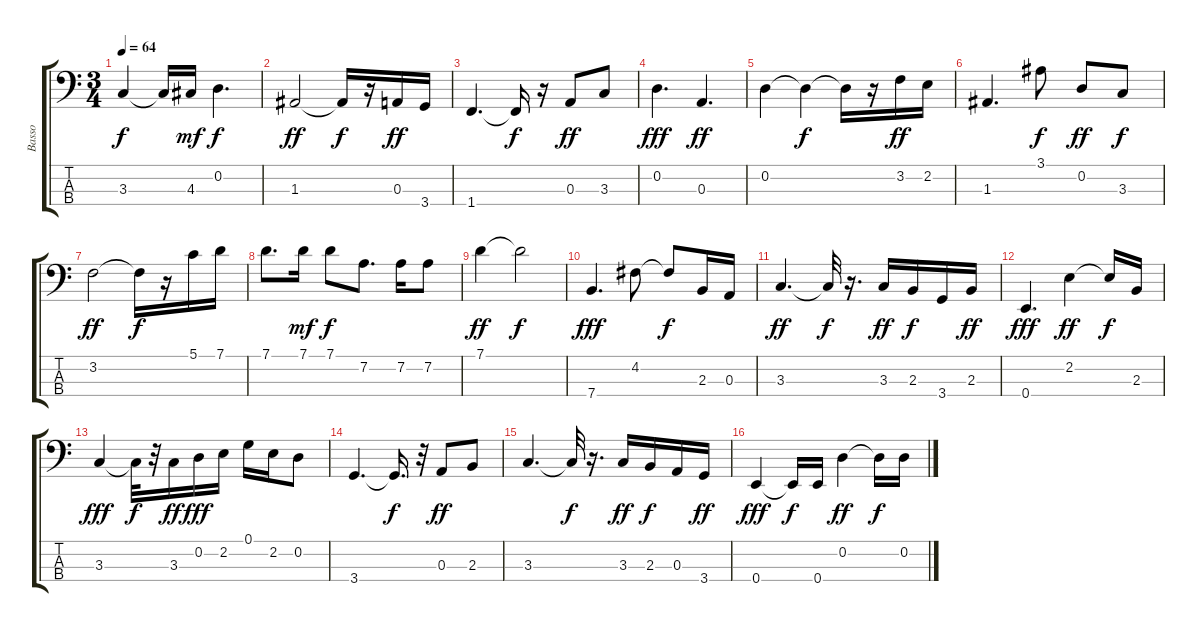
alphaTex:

\track ("Basso" "Basso") {instrument fretlessbass}
\staff {score tabs}
\tuning (G2 D2 A1 E1) {hide}
\ts (3 4)
\tempo 64
\clef f4
\ks c
3.3.4{dy f} 3.3{t}.16 4.3.16{dy mf} 0.2.4{d dy f} |
1.3.2{dy ff} 1.3{t}.16{dy f} r.16 0.3.16{dy ff} 3.4.16 |
1.4.4{d} 1.4{t}.16{dy f} r.16 0.3.8{dy ff} 3.3.8 |
0.2.4{d dy fff} 0.3.4{d dy ff} |
0.2.4 0.2{t}.4{dy f} 0.2{t}.16 r.16 3.2.16{dy ff} 2.2.16 |
1.3.4{d} 3.1.8{dy f} 0.2.8{dy ff} 3.3.8{dy f} |
3.2.2{dy ff} 3.2{t}.16{dy f} r.16 5.1.16 7.1.16 |
7.1.8{d} 7.1.16{dy mf} 7.1.8{dy f} 7.2.8{d} 7.2.16 7.2.8 |
7.1.4{dy ff} 7.1{t}.2{dy f} |
7.4.4{d dy fff} 4.2.8 4.2{t}.8{dy f} 2.3.16 0.3.16 |
3.3.4{d dy ff} 3.3{t}.32{dy f} r.16{d} 3.3.16{dy ff} 2.3.16{dy f} 3.4.16 2.3.16{dy ff} |
0.4.4{d dy fff} 2.2.4{dy ff} 2.2{t}.16{dy f} 2.3.16 |
3.3.4{dy fff} 3.3{t}.32{dy f} r.32 3.3.16{dy ff} 0.2.16{dy fff} 2.2.16 0.1.16 2.2.16 0.2.8 |
3.4.4{d} 3.4{t}.16{d dy f} r.32 0.3.8{dy ff} 2.3.8 |
3.3.4{d} 3.3{t}.32{dy f} r.16{d} 3.3.16{dy ff} 2.3.16{dy f} 0.3.16 3.4.16{dy ff} |
0.4.4{dy fff} 0.4{t}.16{dy f} 0.4.16 0.2.4{dy ff} 0.2{t}.16{dy f} 0.2.16
